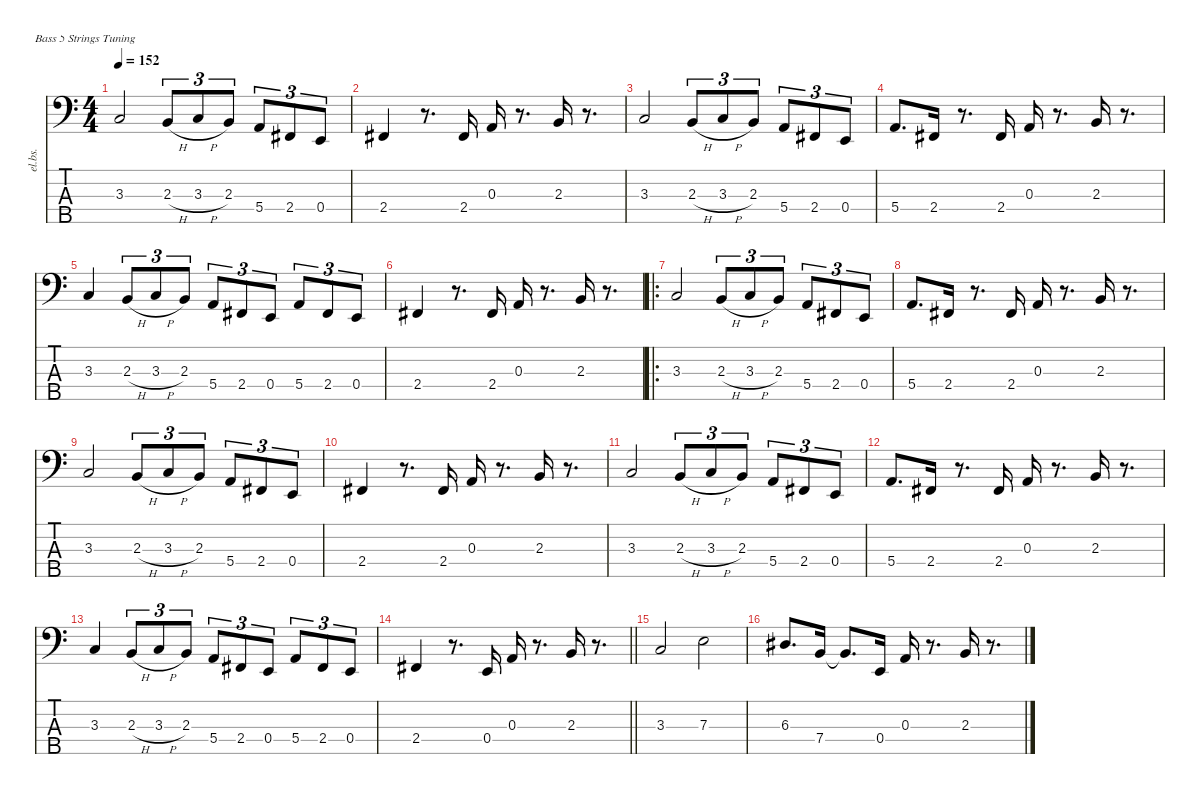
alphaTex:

\defaultSystemsLayout 4
\hideDynamics
\bracketExtendMode nobrackets
\otherSystemsTrackNameOrientation horizontal
\track ("Dave Ellefson" "el.bs.") {instrument electricbasspick}
\staff {score tabs}
\tuning (G2 D2 A1 E1 B0)
\ts (4 4)
\tempo 152
\clef f4
\ks c
3.3.2{dy f beam Up} 2.3{h}.8{tu (3 2) beam Up} 3.3{h}.8{tu (3 2) beam Up} 2.3.8{tu (3 2) beam Up} 5.4.8{tu (3 2) beam Up} 2.4{acc #}.8{tu (3 2) beam Up} 0.4.8{tu (3 2) beam Up} |
2.4{acc #}.4{beam Up} r.8{d beam Up} 2.4{acc #}.16{beam Up} 0.3.16{beam Up} r.8{d beam Up} 2.3.16{beam Up} r.8{d beam Up} |
3.3.2{beam Up} 2.3{h}.8{tu (3 2) beam Up} 3.3{h}.8{tu (3 2) beam Up} 2.3.8{tu (3 2) beam Up} 5.4.8{tu (3 2) beam Up} 2.4{acc #}.8{tu (3 2) beam Up} 0.4.8{tu (3 2) beam Up} |
5.4.8{d beam Up} 2.4{acc #}.16{beam Up} r.8{d beam Up} 2.4{acc #}.16{beam Up} 0.3.16{beam Up} r.8{d beam Up} 2.3.16{beam Up} r.8{d beam Up} |
3.3.4{beam Up} 2.3{h}.8{tu (3 2) beam Up} 3.3{h}.8{tu (3 2) beam Up} 2.3.8{tu (3 2) beam Up} 5.4.8{tu (3 2) beam Up} 2.4{acc #}.8{tu (3 2) beam Up} 0.4.8{tu (3 2) beam Up} 5.4.8{tu (3 2) beam Up} 2.4{acc #}.8{tu (3 2) beam Up} 0.4.8{tu (3 2) beam Up} |
2.4{acc #}.4{beam Up} r.8{d beam Up} 2.4{acc #}.16{beam Up} 0.3.16{beam Up} r.8{d beam Up} 2.3.16{beam Up} r.8{d beam Up} |
\ro
3.3.2{beam Up} 2.3{h}.8{tu (3 2) beam Up} 3.3{h}.8{tu (3 2) beam Up} 2.3.8{tu (3 2) beam Up} 5.4.8{tu (3 2) beam Up} 2.4{acc #}.8{tu (3 2) beam Up} 0.4.8{tu (3 2) beam Up} |
5.4.8{d beam Up} 2.4{acc #}.16{beam Up} r.8{d beam Up} 2.4{acc #}.16{beam Up} 0.3.16{beam Up} r.8{d beam Up} 2.3.16{beam Up} r.8{d beam Up} |
3.3.2{beam Up} 2.3{h}.8{tu (3 2) beam Up} 3.3{h}.8{tu (3 2) beam Up} 2.3.8{tu (3 2) beam Up} 5.4.8{tu (3 2) beam Up} 2.4{acc #}.8{tu (3 2) beam Up} 0.4.8{tu (3 2) beam Up} |
2.4{acc #}.4{beam Up} r.8{d beam Up} 2.4{acc #}.16{beam Up} 0.3.16{beam Up} r.8{d beam Up} 2.3.16{beam Up} r.8{d beam Up} |
3.3.2{beam Up} 2.3{h}.8{tu (3 2) beam Up} 3.3{h}.8{tu (3 2) beam Up} 2.3.8{tu (3 2) beam Up} 5.4.8{tu (3 2) beam Up} 2.4{acc #}.8{tu (3 2) beam Up} 0.4.8{tu (3 2) beam Up} |
5.4.8{d beam Up} 2.4{acc #}.16{beam Up} r.8{d beam Up} 2.4{acc #}.16{beam Up} 0.3.16{beam Up} r.8{d beam Up} 2.3.16{beam Up} r.8{d beam Up} |
3.3.4{beam Up} 2.3{h}.8{tu (3 2) beam Up} 3.3{h}.8{tu (3 2) beam Up} 2.3.8{tu (3 2) beam Up} 5.4.8{tu (3 2) beam Up} 2.4{acc #}.8{tu (3 2) beam Up} 0.4.8{tu (3 2) beam Up} 5.4.8{tu (3 2) beam Up} 2.4{acc #}.8{tu (3 2) beam Up} 0.4.8{tu (3 2) beam Up} |
\barLineRight lightlight
2.4{acc #}.4{beam Up} r.8{d beam Up} 0.4.16{beam Up} 0.3.16{beam Up} r.8{d beam Up} 2.3.16{beam Up} r.8{d beam Up} |
3.3.2{beam Up} 7.3.2{beam Down} |
6.3{acc #}.8{d beam Up} 7.4.16{beam Up} 7.4{t}.8{d beam Up} 0.4.16{beam Up} 0.3.16{beam Up} r.8{d beam Up} 2.3.16{beam Up} r.8{d beam Up}
